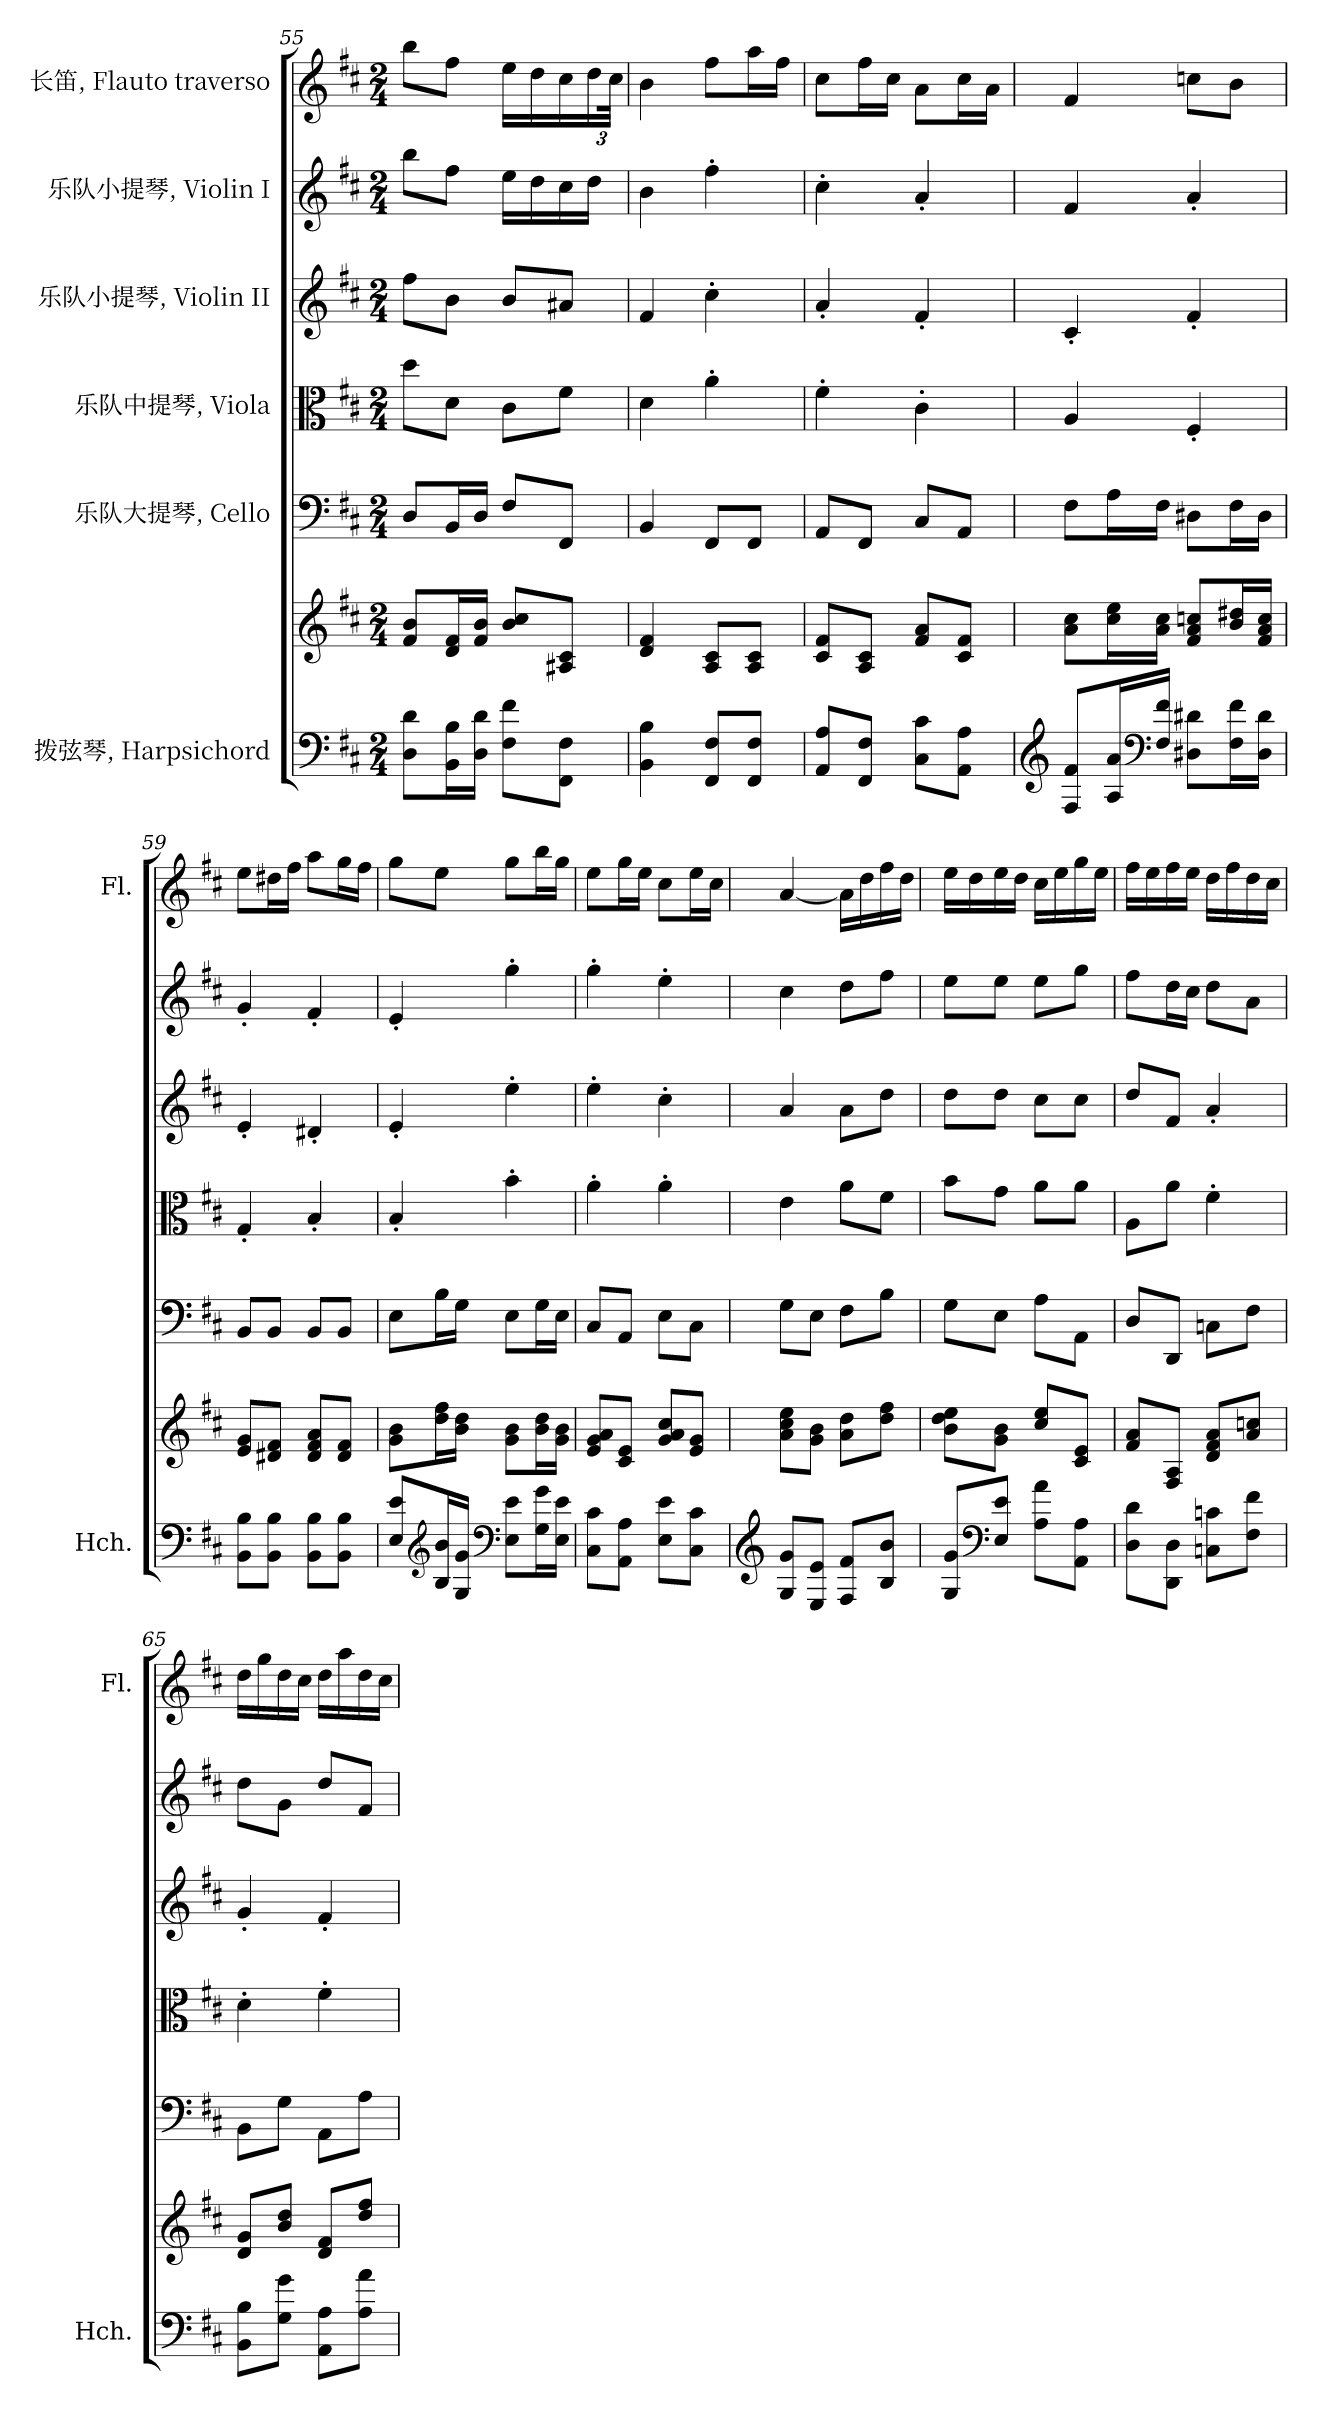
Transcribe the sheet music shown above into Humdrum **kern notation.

**kern	**kern	**kern	**kern	**kern	**kern	**kern
*part6	*part6	*part5	*part4	*part3	*part2	*part1
*staff7	*staff6	*staff5	*staff4	*staff3	*staff2	*staff1
*I"拨弦琴, Harpsichord	*	*I"乐队大提琴, Cello	*I"乐队中提琴, Viola	*I"乐队小提琴, Violin II	*I"乐队小提琴, Violin I	*I"长笛, Flauto traverso
*I'Hch.	*	*	*	*	*	*I'Fl.
*clefF4	*clefG2	*clefF4	*clefC3	*clefG2	*clefG2	*clefG2
*k[f#c#]	*k[f#c#]	*k[f#c#]	*k[f#c#]	*k[f#c#]	*k[f#c#]	*k[f#c#]
*M2/4	*M2/4	*M2/4	*M2/4	*M2/4	*M2/4	*M2/4
=55	=55	=55	=55	=55	=55	=55
8D\ 8d\L	8f#/ 8b/L	8D/L	8dd\L	8ff#\L	8bb\L	8bb\L
16BB\ 16B\L	16d/ 16f#/L	16BB/L	8d\J	8b\J	8ff#\J	8ff#\J
16D\ 16d\JJ	16f#/ 16b/JJ	16D/JJ	.	.	.	.
8F#\ 8f#\L	8b/ 8cc#/L	8F#/L	8c#\L	8b/L	16ee\LL	16ee\LL
.	.	.	.	.	16dd\	16dd\
8FF#\ 8F#\J	8A#X/ 8c#/J	8FF#/J	8f#\J	8a#X/J	16cc#\	16cc#\
*	*	*	*	*	*	*Xbrackettup
.	.	.	.	.	16dd\JJ	24dd\
.	.	.	.	.	.	48cc#\JJk
=56	=56	=56	=56	=56	=56	=56
4BB\ 4B\	4d/ 4f#/	4BB/	4d\	4f#/	4b\	4b\
8FF#/ 8F#/L	8A/ 8c#/L	8FF#/L	4a'\	4cc#'\	4ff#'\	8ff#\L
8FF#/ 8F#/J	8A/ 8c#/J	8FF#/J	.	.	.	16aa\L
.	.	.	.	.	.	16ff#\JJ
=57	=57	=57	=57	=57	=57	=57
8AA/ 8A/L	8c#/ 8f#/L	8AA/L	4f#'\	4a'/	4cc#'\	8cc#\L
8FF#/ 8F#/J	8A/ 8c#/J	8FF#/J	.	.	.	16ff#\L
.	.	.	.	.	.	16cc#\JJ
8C#\ 8c#\L	8f#/ 8a/L	8C#/L	4c#'\	4f#'/	4a'/	8a\L
8AA\ 8A\J	8c#/ 8f#/J	8AA/J	.	.	.	16cc#\L
.	.	.	.	.	.	16a\JJ
!!LO:PB:g=z
=58	=58	=58	=58	=58	=58	=58
*clefG2	*	*	*	*	*	*
8F#/ 8f#/L	8a\ 8cc#\L	8F#\L	4A/	4c#'/	4f#/	4f#/
16A/ 16a/L	16cc#\ 16ee\L	16A\L	.	.	.	.
*clefF4	*	*	*	*	*	*
16F#/ 16f#/JJ	16a\ 16cc#\JJ	16F#\JJ	.	.	.	.
8D#X\ 8d#X\L	8f#/ 8a/ 8ccn/L	8D#X\L	4F#'/	4f#'/	4a'/	8ccn\L
16F#\ 16f#\L	16b/ 16dd#X/L	16F#\L	.	.	.	8b\J
16D#\ 16d#\JJ	16f#/ 16a/ 16cc/JJ	16D#\JJ	.	.	.	.
=59	=59	=59	=59	=59	=59	=59
8BB\ 8B\L	8e/ 8g/L	8BB/L	4G'/	4e'/	4g'/	8ee\L
8BB\ 8B\J	8d#X/ 8f#/J	8BB/J	.	.	.	16dd#X\L
.	.	.	.	.	.	16ff#\JJ
8BB\ 8B\L	8d#/ 8f#/ 8a/L	8BB/L	4B'/	4d#X'/	4f#'/	8aa\L
8BB\ 8B\J	8d#/ 8f#/J	8BB/J	.	.	.	16gg\L
.	.	.	.	.	.	16ff#\JJ
=60	=60	=60	=60	=60	=60	=60
8E/ 8e/L	8g\ 8b\L	8E\L	4B'/	4e'/	4e'/	8gg\L
*clefG2	*	*	*	*	*	*
16B/ 16b/L	16dd\ 16ff#\L	16B\L	.	.	.	8ee\J
16G/ 16g/JJ	16b\ 16dd\JJ	16G\JJ	.	.	.	.
*clefF4	*	*	*	*	*	*
8E\ 8e\L	8g\ 8b\L	8E\L	4b'\	4ee'\	4gg'\	8gg\L
16G\ 16g\L	16b\ 16dd\L	16G\L	.	.	.	16bb\L
16E\ 16e\JJ	16g\ 16b\JJ	16E\JJ	.	.	.	16gg\JJ
=61	=61	=61	=61	=61	=61	=61
8C#\ 8c#\L	8e/ 8g/ 8a/L	8C#/L	4a'\	4ee'\	4gg'\	8ee\L
8AA\ 8A\J	8c#/ 8e/J	8AA/J	.	.	.	16gg\L
.	.	.	.	.	.	16ee\JJ
8E\ 8e\L	8g/ 8a/ 8cc#/L	8E\L	4a'\	4cc#'\	4ee'\	8cc#\L
8C#\ 8c#\J	8e/ 8g/J	8C#\J	.	.	.	16ee\L
.	.	.	.	.	.	16cc#\JJ
!!LO:PB:g=z
=62	=62	=62	=62	=62	=62	=62
*clefG2	*	*	*	*	*	*
8G/ 8g/L	8a\ 8cc#\ 8ee\L	8G\L	4e\	4a/	4cc#\	[4a/
8E/ 8e/J	8g\ 8b\J	8E\J	.	.	.	.
8F#/ 8f#/L	8a\ 8dd\L	8F#\L	8a\L	8a\L	8dd\L	16a\LL]
.	.	.	.	.	.	16dd\
8B/ 8b/J	8dd\ 8ff#\J	8B\J	8f#\J	8dd\J	8ff#\J	16ff#\
.	.	.	.	.	.	16dd\JJ
=63	=63	=63	=63	=63	=63	=63
8G/ 8g/L	8b\ 8dd\ 8ee\L	8G\L	8b\L	8dd\L	8ee\L	16ee\LL
.	.	.	.	.	.	16dd\
*clefF4	*	*	*	*	*	*
8E/ 8e/J	8g\ 8b\J	8E\J	8g\J	8dd\J	8ee\J	16ee\
.	.	.	.	.	.	16dd\JJ
8A\ 8a\L	8cc#/ 8ee/L	8A\L	8a\L	8cc#\L	8ee\L	16cc#\LL
.	.	.	.	.	.	16ee\
8AA\ 8A\J	8c#/ 8e/J	8AA\J	8a\J	8cc#\J	8gg\J	16gg\
.	.	.	.	.	.	16ee\JJ
=64	=64	=64	=64	=64	=64	=64
8D\ 8d\L	8f#/ 8a/L	8D/L	8A\L	8dd/L	8ff#\L	16ff#\LL
.	.	.	.	.	.	16ee\
8DD\ 8D\J	8F#/ 8A/J	8DD/J	8a\J	8f#/J	16dd\L	16ff#\
.	.	.	.	.	16cc#\JJ	16ee\JJ
8Cn\ 8cn\L	8d/ 8f#/ 8a/L	8Cn\L	4f#'\	4a'/	8dd\L	16dd\LL
.	.	.	.	.	.	16ff#\
8F#\ 8f#\J	8a/ 8ccn/J	8F#\J	.	.	8a\J	16dd\
.	.	.	.	.	.	16cc#\JJ
=65	=65	=65	=65	=65	=65	=65
8BB\ 8B\L	8d/ 8g/L	8BB\L	4d'\	4g'/	8dd\L	16dd\LL
.	.	.	.	.	.	16gg\
8G\ 8g\J	8b/ 8dd/J	8G\J	.	.	8g\J	16dd\
.	.	.	.	.	.	16cc#\JJ
8AA\ 8A\L	8d/ 8f#/L	8AA\L	4f#'\	4f#'/	8dd/L	16dd\LL
.	.	.	.	.	.	16aa\
8A\ 8a\J	8dd/ 8ff#/J	8A\J	.	.	8f#/J	16dd\
.	.	.	.	.	.	16cc#\JJ
=	=	=	=	=	=	=
*-	*-	*-	*-	*-	*-	*-
